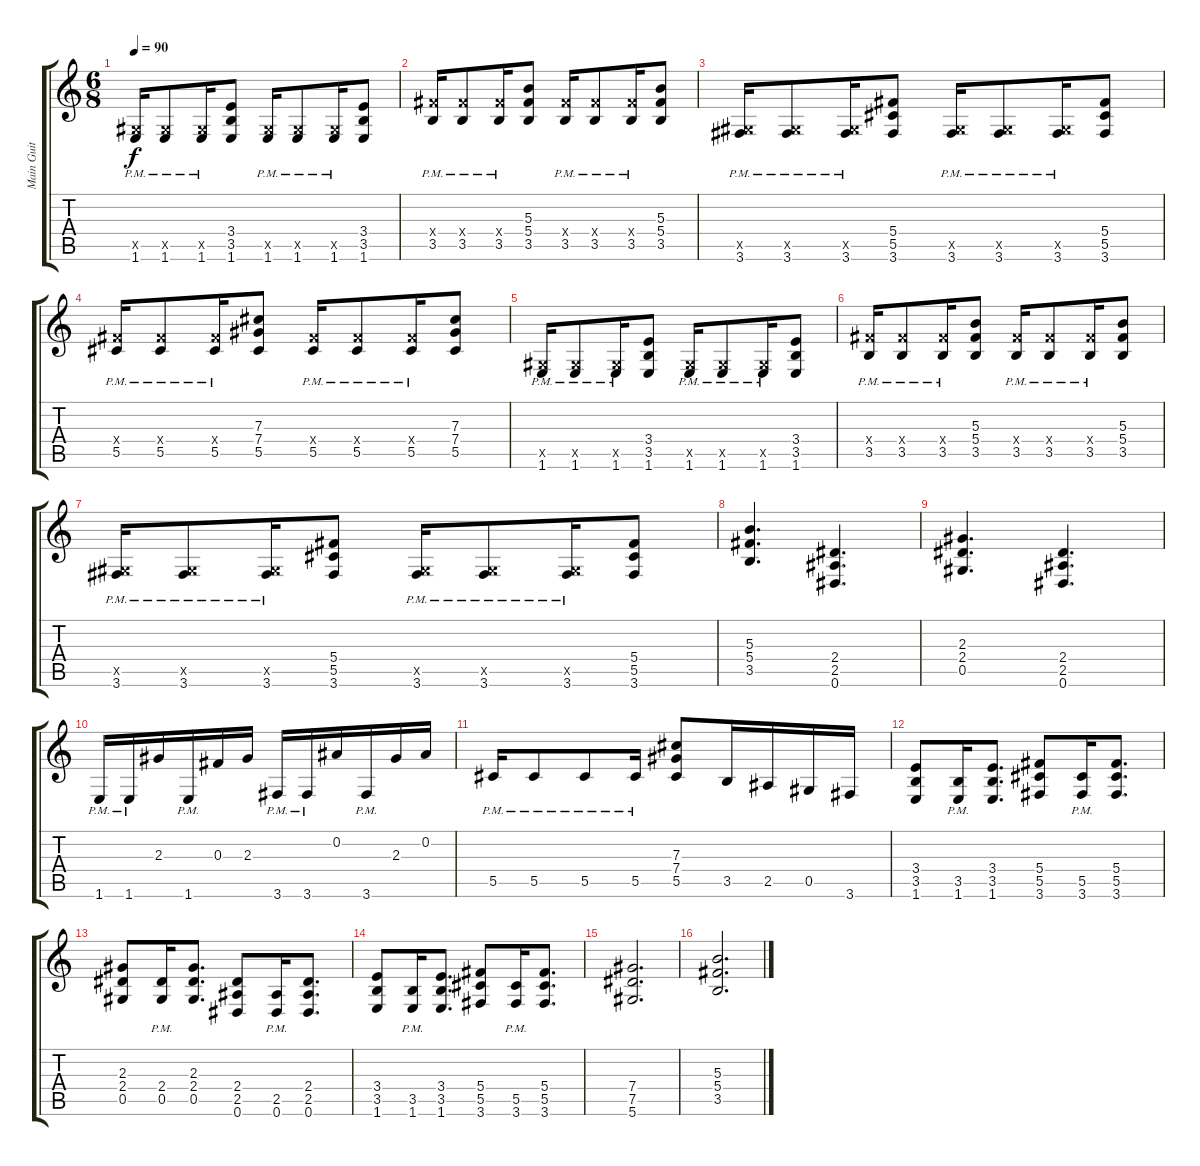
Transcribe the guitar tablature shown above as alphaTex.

\track ("Main Guit" "Main Guit") {instrument distortionguitar}
\staff {score tabs}
\tuning (Eb4 Bb3 Gb3 Db3 Ab2 Eb2) {hide}
\ts (6 8)
\tempo 90
\clef g2
\ks c
(0.5{x} 1.6{pm}).16{dy f} (0.5{x} 1.6{pm}).8 (0.5{x} 1.6{pm}).16 (3.4 3.5 1.6).8 (0.5{x} 1.6{pm}).16 (0.5{x} 1.6{pm}).8 (0.5{x} 1.6{pm}).16 (3.4 3.5 1.6).8 |
(5.4{x} 3.5{pm}).16 (5.4{x} 3.5{pm}).8 (5.4{x} 3.5{pm}).16 (5.3 5.4 3.5).8 (5.4{x} 3.5{pm}).16 (5.4{x} 3.5{pm}).8 (5.4{x} 3.5{pm}).16 (5.3 5.4 3.5).8 |
(0.5{x} 3.6{pm}).16 (0.5{x} 3.6{pm}).8 (0.5{x} 3.6{pm}).16 (5.4 5.5 3.6).8 (0.5{x} 3.6{pm}).16 (0.5{x} 3.6{pm}).8 (0.5{x} 3.6{pm}).16 (5.4 5.5 3.6).8 |
(5.4{x} 5.5{pm}).16 (5.4{x} 5.5{pm}).8 (5.4{x} 5.5{pm}).16 (7.3 7.4 5.5).8 (5.4{x} 5.5{pm}).16 (5.4{x} 5.5{pm}).8 (5.4{x} 5.5{pm}).16 (7.3 7.4 5.5).8 |
(0.5{x} 1.6{pm}).16 (0.5{x} 1.6{pm}).8 (0.5{x} 1.6{pm}).16 (3.4 3.5 1.6).8 (0.5{x} 1.6{pm}).16 (0.5{x} 1.6{pm}).8 (0.5{x} 1.6{pm}).16 (3.4 3.5 1.6).8 |
(5.4{x} 3.5{pm}).16 (5.4{x} 3.5{pm}).8 (5.4{x} 3.5{pm}).16 (5.3 5.4 3.5).8 (5.4{x} 3.5{pm}).16 (5.4{x} 3.5{pm}).8 (5.4{x} 3.5{pm}).16 (5.3 5.4 3.5).8 |
(0.5{x} 3.6{pm}).16 (0.5{x} 3.6{pm}).8 (0.5{x} 3.6{pm}).16 (5.4 5.5 3.6).8 (0.5{x} 3.6{pm}).16 (0.5{x} 3.6{pm}).8 (0.5{x} 3.6{pm}).16 (5.4 5.5 3.6).8 |
(5.3 5.4 3.5).4{d} (2.4 2.5 0.6).4{d} |
(2.3 2.4 0.5).4{d} (2.4 2.5 0.6).4{d} |
1.6{pm}.16 1.6{pm}.16 2.3.16 1.6{pm}.16 0.3.16 2.3.16 3.6{pm}.16 3.6{pm}.16 0.2.16 3.6{pm}.16 2.3.16 0.2.16 |
5.5{pm}.16 5.5{pm}.8 5.5{pm}.8 5.5{pm}.16 (7.3 7.4 5.5).8 3.5.16 2.5.16 0.5.16 3.6.16 |
(3.4 3.5 1.6).8 (3.5 1.6{pm}).16 (3.4 3.5 1.6).8{d} (5.4 5.5 3.6).8 (5.5 3.6{pm}).16 (5.4 5.5 3.6).8{d} |
(2.3 2.4 0.5).8 (2.4 0.5{pm}).16 (2.3 2.4 0.5).8{d} (2.4 2.5 0.6).8 (2.5 0.6{pm}).16 (2.4 2.5 0.6).8{d} |
(3.4 3.5 1.6).8 (3.5 1.6{pm}).16 (3.4 3.5 1.6).8{d} (5.4 5.5 3.6).8 (5.5 3.6{pm}).16 (5.4 5.5 3.6).8{d} |
(7.4 7.5 5.6).2{d} |
(5.3 5.4 3.5).2{d}
